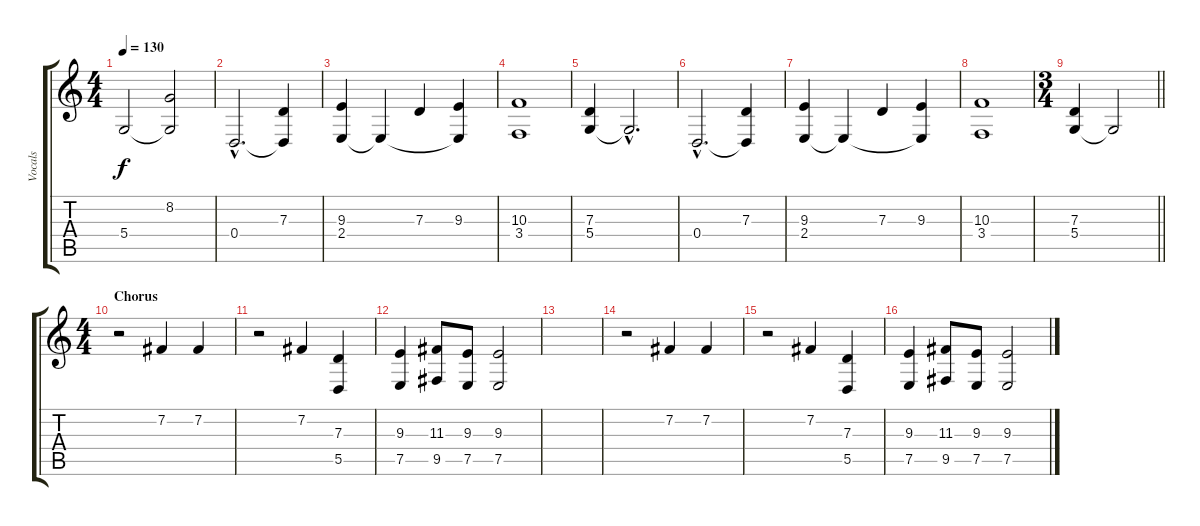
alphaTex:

\track ("Vocals" "Vocals") {instrument choiraahs}
\staff {score tabs}
\tuning (E4 B3 G3 D3 A2 D2) {hide}
\ts (4 4)
\tempo 130
\clef g2
\ks c
5.4.2{dy f} (8.2 5.4{t}).2 |
0.4{hac}.2{d} (7.3 0.4{t}).4 |
(9.3 2.4).4 2.4{t}.4 7.3.4 (9.3 2.4{t}).4 |
(10.3 3.4).1 |
(7.3 5.4).4 5.4{hac t}.2{d} |
0.4{hac}.2{d} (7.3 0.4{t}).4 |
(9.3 2.4).4 2.4{t}.4 7.3.4 (9.3 2.4{t}).4 |
(10.3 3.4).1 |
\ts (3 4)
\barLineRight lightlight
(7.3 5.4).4 5.4{t}.2 |
\ts (4 4)
\section ("" "Chorus")
r.2 7.2.4 7.2.4 |
r.2 7.2.4 (7.3 5.5).4 |
(9.3 7.5).4 (11.3 9.5).8 (9.3 7.5).8 (9.3 7.5).2 |
|
r.2 7.2.4 7.2.4 |
r.2 7.2.4 (7.3 5.5).4 |
(9.3 7.5).4 (11.3 9.5).8 (9.3 7.5).8 (9.3 7.5).2
